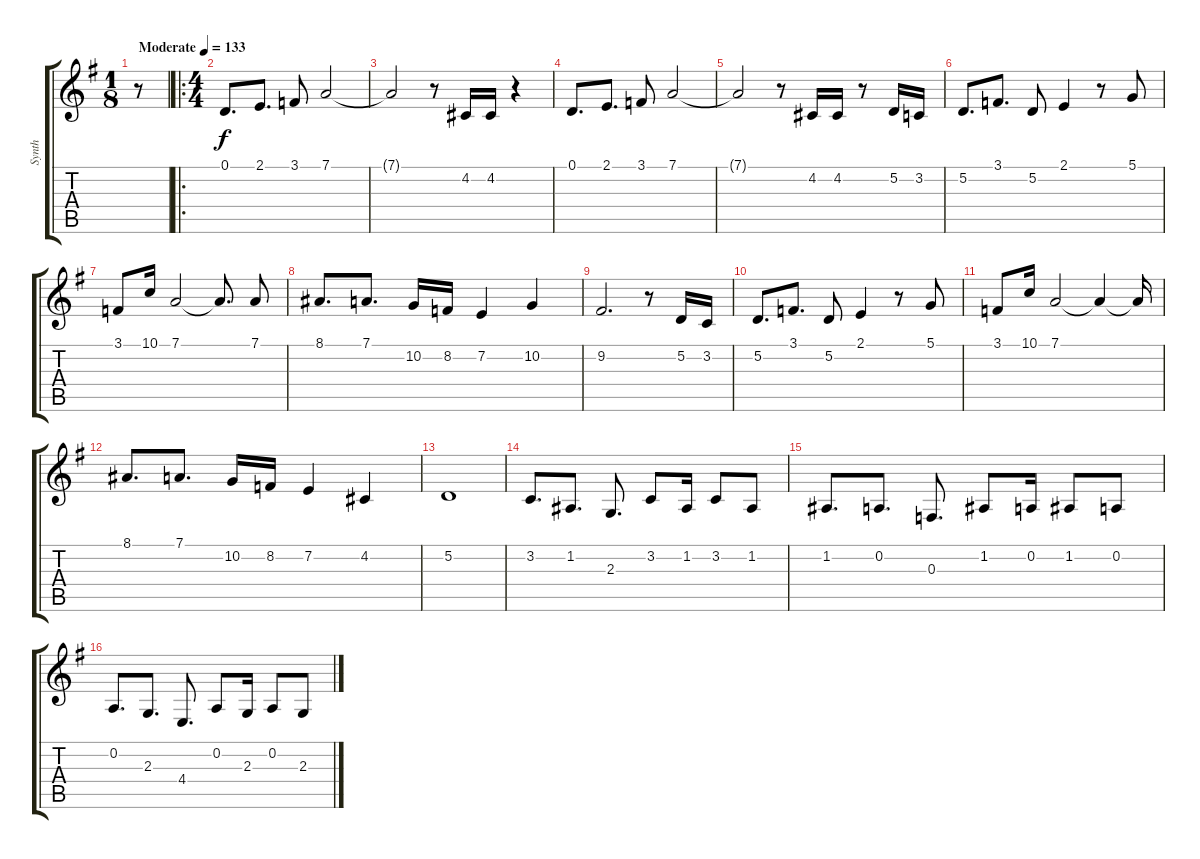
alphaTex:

\track ("Synth" "Synth") {instrument lead2sawtooth}
\staff {score tabs}
\tuning (D4 A3 F3 C3 G2 D2) {hide}
\ts (1 8)
\tempo (133 "Moderate")
\clef g2
\ks eminor
r.8{dy f instrument lead2sawtooth} |
\ro
\ts (4 4)
0.1.8{d instrument lead1square} 2.1.8{d} 3.1.8 7.1.2 |
7.1{t}.2 r.8 4.2.16 4.2.16 r.4 |
0.1.8{d} 2.1.8{d} 3.1.8 7.1.2 |
7.1{t}.2 r.8 4.2.16 4.2.16 r.8 5.2.16{instrument lead2sawtooth} 3.2.16 |
5.2.8{d} 3.1.8{d} 5.2.8 2.1.4 r.8 5.1.8 |
3.1.8 10.1.16 7.1.2 7.1{t}.8{d} 7.1.8 |
8.1.8{d} 7.1.8{d} 10.2.16 8.2.16 7.2.4 10.2.4 |
9.2.2{d} r.8 5.2.16 3.2.16 |
5.2.8{d} 3.1.8{d} 5.2.8 2.1.4 r.8 5.1.8 |
3.1.8 10.1.16 7.1.2 7.1{t}.4 7.1{t}.16 |
8.1.8{d} 7.1.8{d} 10.2.16 8.2.16 7.2.4 4.2.4 |
5.2.1 |
3.2.8{d} 1.2.8{d} 2.3.8{d} 3.2.8 1.2.16 3.2.8 1.2.8 |
1.2.8{d} 0.2.8{d} 0.3.8{d} 1.2.8 0.2.16 1.2.8 0.2.8 |
0.2.8{d} 2.3.8{d} 4.4.8{d} 0.2.8 2.3.16 0.2.8 2.3.8
